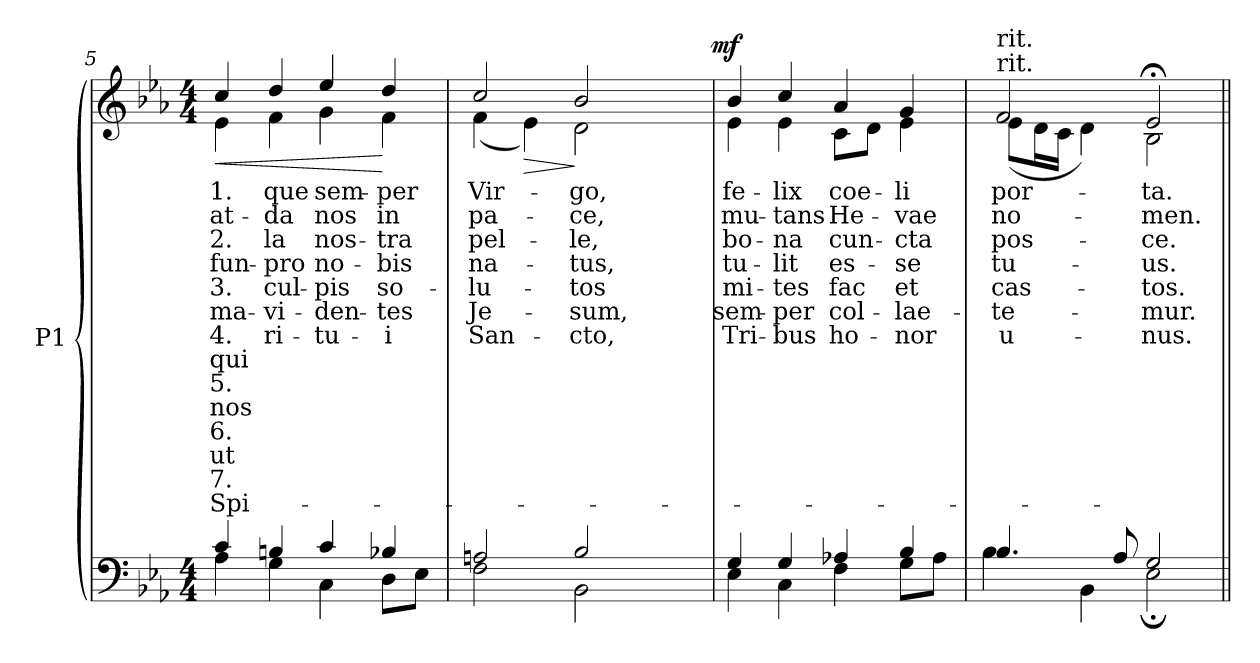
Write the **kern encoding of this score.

**kern	**kern	**text	**text	**text	**text	**text	**text	**text	**text	**text	**text	**text	**text	**text	**text	**dynam
*part1	*part1	*part1	*part1	*part1	*part1	*part1	*part1	*part1	*part1	*part1	*part1	*part1	*part1	*part1	*part1	*part1
*staff2	*staff1	*staff1	*staff1	*staff1	*staff1	*staff1	*staff1	*staff1	*staff1	*staff1	*staff1	*staff1	*staff1	*staff1	*staff1	*staff1/2
*I"P1	*	*	*	*	*	*	*	*	*	*	*	*	*	*	*	*
!!LO:LB:g=z
*clefF4	*clefG2	*	*	*	*	*	*	*	*	*	*	*	*	*	*	*
*k[b-e-a-]	*k[b-e-a-]	*	*	*	*	*	*	*	*	*	*	*	*	*	*	*
*E-:	*E-:	*	*	*	*	*	*	*	*	*	*	*	*	*	*	*
*M4/4	*M4/4	*	*	*	*	*	*	*	*	*	*	*	*	*	*	*
=5	=5	=5	=5	=5	=5	=5	=5	=5	=5	=5	=5	=5	=5	=5	=5	=5
*^	*	*	*	*	*	*	*	*	*	*	*	*	*	*	*	*
!	!	!	!LO:LY:b:color=#000000	!LO:LY:b:color=#000000	!LO:LY:b:color=#000000	!LO:LY:b:color=#000000	!LO:LY:b:color=#000000	!LO:LY:b:color=#000000	!LO:LY:b:color=#000000	!LO:LY:b:color=#000000	!LO:LY:b:color=#000000	!LO:LY:b:color=#000000	!LO:LY:b:color=#000000	!LO:LY:b:color=#000000	!LO:LY:b:color=#000000	!LO:LY:b:color=#000000	!LO:HP:b
*	*	*^	*	*	*	*	*	*	*	*	*	*	*	*	*	*	*
4ci/	4A-i\	4cci/	4e-i\	1.	at-	2.	fun-	3.	ma-	4.	qui	5.	nos	6.	ut	7.	Spi-	<
!	!	!	!	!LO:LY:b:color=#000000	!LO:LY:b:color=#000000	!LO:LY:b:color=#000000	!LO:LY:b:color=#000000	!LO:LY:b:color=#000000	!LO:LY:b:color=#000000	!LO:LY:b:color=#000000	!	!	!	!	!	!	!	!
4Bni/	4Gi\	4ddi/	4fi\	-que	-da	-la	pro	cul-	-vi-	-ri-	.	.	.	.	.	.	.	.
!	!	!	!	!LO:LY:b:color=#000000	!LO:LY:b:color=#000000	!LO:LY:b:color=#000000	!LO:LY:b:color=#000000	!LO:LY:b:color=#000000	!LO:LY:b:color=#000000	!LO:LY:b:color=#000000	!	!	!	!	!	!	!	!
4ci/	4Ci\	4ee-i/	4gi\	sem-	nos	nos-	no-	-pis	-den-	-tu-	.	.	.	.	.	.	.	.
!	!	!	!	!LO:LY:b:color=#000000	!LO:LY:b:color=#000000	!LO:LY:b:color=#000000	!LO:LY:b:color=#000000	!LO:LY:b:color=#000000	!LO:LY:b:color=#000000	!LO:LY:b:color=#000000	!	!	!	!	!	!	!	!
4B-Xi/	8Di\L	4ddi/	4fi\	-per	in	-tra	-bis	so-	-tes	i	.	.	.	.	.	.	.	[
.	8E-i\J	.	.	.	.	.	.	.	.	.	.	.	.	.	.	.	.	.
*	*	*v	*v	*	*	*	*	*	*	*	*	*	*	*	*	*	*	*
=6	=6	=6	=6	=6	=6	=6	=6	=6	=6	=6	=6	=6	=6	=6	=6	=6	=6
!	!	!	!LO:LY:b:color=#000000	!LO:LY:b:color=#000000	!LO:LY:b:color=#000000	!LO:LY:b:color=#000000	!LO:LY:b:color=#000000	!LO:LY:b:color=#000000	!LO:LY:b:color=#000000	!	!	!	!	!	!	!	!
*	*	*^	*	*	*	*	*	*	*	*	*	*	*	*	*	*	*
*	*	*	*^	*	*	*	*	*	*	*	*	*	*	*	*	*	*	*
2Ani/	2Fi\	2cci/	(4fi\	2ryy	Vir-	pa-	pel-	na-	-lu-	-Je-	San-	.	.	.	.	.	.	.	.
!	!	!	!	!	!	!	!	!	!	!	!	!	!	!	!	!	!	!	!LO:HP:b
.	.	.	4e-i\)	.	.	.	.	.	.	.	.	.	.	.	.	.	.	.	>
!	!	!	!	!	!LO:LY:b:color=#000000	!LO:LY:b:color=#000000	!LO:LY:b:color=#000000	!LO:LY:b:color=#000000	!LO:LY:b:color=#000000	!LO:LY:b:color=#000000	!LO:LY:b:color=#000000	!	!	!	!	!	!	!	!
2B-i/	2BB-i\	2b-i/	2di\	4ryy	-go,	-ce,	-le,	-tus,	-tos	-sum,	cto,	.	.	.	.	.	.	.	]
.	.	.	.	8ryy	.	.	.	.	.	.	.	.	.	.	.	.	.	.	.
.	.	.	.	16ryy	.	.	.	.	.	.	.	.	.	.	.	.	.	.	.
.	.	.	.	32ryy	.	.	.	.	.	.	.	.	.	.	.	.	.	.	.
.	.	.	.	64ryy	.	.	.	.	.	.	.	.	.	.	.	.	.	.	.
.	.	.	.	128...ryy	.	.	.	.	.	.	.	.	.	.	.	.	.	.	.
.	.	.	.	1024ryy	.	.	.	.	.	.	.	.	.	.	.	.	.	.	mf
*	*	*v	*v	*v	*	*	*	*	*	*	*	*	*	*	*	*	*	*	*
=7	=7	=7	=7	=7	=7	=7	=7	=7	=7	=7	=7	=7	=7	=7	=7	=7	=7
*	*	*^	*	*	*	*	*	*	*	*	*	*	*	*	*	*	*
*	*	*	*^	*	*	*	*	*	*	*	*	*	*	*	*	*	*	*
!	!	!	!	!	!LO:LY:b:color=#000000	!LO:LY:b:color=#000000	!LO:LY:b:color=#000000	!LO:LY:b:color=#000000	!LO:LY:b:color=#000000	!LO:LY:b:color=#000000	!LO:LY:b:color=#000000	!	!	!	!	!	!	!	!
*	*	*	*v	*v	*	*	*	*	*	*	*	*	*	*	*	*	*	*	*
4Gi/	4E-i\	4b-i/	4e-i\	fe-	mu-	bo-	tu-	mi-	-sem-	Tri-	.	.	.	.	.	.	.	.
!	!	!	!	!LO:LY:b:color=#000000	!LO:LY:b:color=#000000	!LO:LY:b:color=#000000	!LO:LY:b:color=#000000	!LO:LY:b:color=#000000	!LO:LY:b:color=#000000	!LO:LY:b:color=#000000	!	!	!	!	!	!	!	!
4Gi/	4Ci\	4cci/	4e-i\	-lix	-tans	-na	-lit	-tes	-per	bus	.	.	.	.	.	.	.	.
!	!	!	!	!LO:LY:b:color=#000000	!LO:LY:b:color=#000000	!LO:LY:b:color=#000000	!LO:LY:b:color=#000000	!LO:LY:b:color=#000000	!LO:LY:b:color=#000000	!LO:LY:b:color=#000000	!	!	!	!	!	!	!	!
4A-Xi/	4Fi\	4a-i/	8ci\L	coe-	He-	cun-	es-	fac	col-	-ho-	.	.	.	.	.	.	.	.
.	.	.	8di\J	.	.	.	.	.	.	.	.	.	.	.	.	.	.	.
!	!	!	!	!LO:LY:b:color=#000000	!LO:LY:b:color=#000000	!LO:LY:b:color=#000000	!LO:LY:b:color=#000000	!LO:LY:b:color=#000000	!LO:LY:b:color=#000000	!LO:LY:b:color=#000000	!	!	!	!	!	!	!	!
4B-i/	8Gi\L	4gi/	4e-i\	-li	-vae	-cta	-se	et	lae-	-nor	.	.	.	.	.	.	.	.
.	8A-i\J	.	.	.	.	.	.	.	.	.	.	.	.	.	.	.	.	.
=8	=8	=8	=8	=8	=8	=8	=8	=8	=8	=8	=8	=8	=8	=8	=8	=8	=8	=8
!	!	!LO:TX:t=rit.	!	!	!	!	!	!	!	!	!	!	!	!	!	!	!	!
!	!	!LO:TX:t=rit.	!	!	!	!	!	!	!	!	!	!	!	!	!	!	!	!
!	!	!	!	!LO:LY:b:color=#000000	!LO:LY:b:color=#000000	!LO:LY:b:color=#000000	!LO:LY:b:color=#000000	!LO:LY:b:color=#000000	!LO:LY:b:color=#000000	!LO:LY:b:color=#000000	!	!	!	!	!	!	!	!
4.B-i/	4B-i\	2fi/	(8e-i\L	por-	no-	pos-	tu-	cas-	-te-	-u-	.	.	.	.	.	.	.	.
.	.	.	16di\L	.	.	.	.	.	.	.	.	.	.	.	.	.	.	.
.	.	.	16ci\JJ	.	.	.	.	.	.	.	.	.	.	.	.	.	.	.
.	4BB-i\	.	4di\)	.	.	.	.	.	.	.	.	.	.	.	.	.	.	.
8A-i/	.	.	.	.	.	.	.	.	.	.	.	.	.	.	.	.	.	.
!	!	!	!	!LO:LY:b:color=#000000	!LO:LY:b:color=#000000	!LO:LY:b:color=#000000	!LO:LY:b:color=#000000	!LO:LY:b:color=#000000	!LO:LY:b:color=#000000	!LO:LY:b:color=#000000	!	!	!	!	!	!	!	!
2Gi/	2E-;i\	2e-;i/	2B-i\	-ta.	-men.	-ce.	-us.	-tos.	-mur.	nus.	.	.	.	.	.	.	.	.
*v	*v	*	*	*	*	*	*	*	*	*	*	*	*	*	*	*	*	*
*	*v	*v	*	*	*	*	*	*	*	*	*	*	*	*	*	*	*
=||	=||	=||	=||	=||	=||	=||	=||	=||	=||	=||	=||	=||	=||	=||	=||	=||
*-	*-	*-	*-	*-	*-	*-	*-	*-	*-	*-	*-	*-	*-	*-	*-	*-
